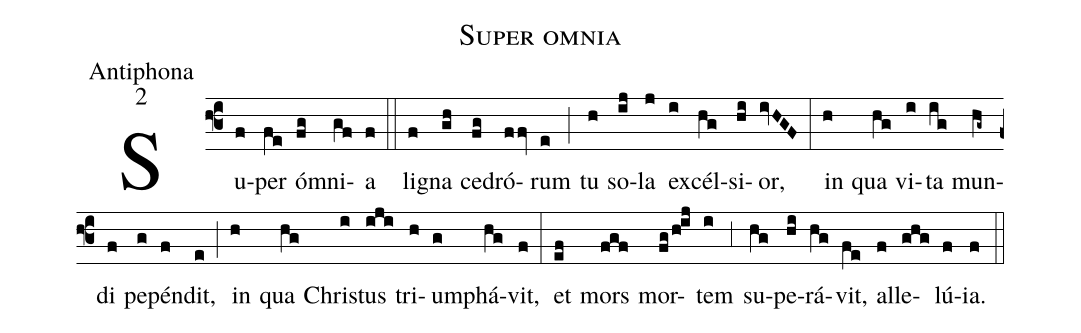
name:Super omnia;
office-part:Antiphona;
mode:2;
%%
(f3) Su(f)per(fe) ó(fg)mni(gf)a(f) (::)
li(f)gna(gh) ce(fg)dró(ffv)rum(e) (;) tu(h) so(ij)la(j) ex(i)cél(hg)si(hi)or,(ivHGF) (:)
in(h) qua(hg) vi(i)ta(ig) mun(hg~)di(f) pe(g)pén(f)dit,(e) (;) in(h) qua(hg) Chri(i)stus(iji) tri(h)um(g)phá(hg)vit,(f) (:)
et(ef) mors(fgf) mor(fg/h!ij)tem(i) (,3) su(hg)pe(hi)rá(hg)vit,(fe) al(f)le(ghg)lú(f)ia.(f) (::)
